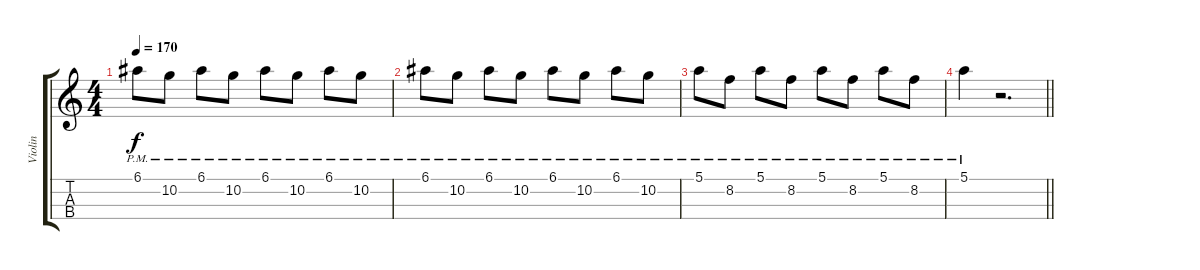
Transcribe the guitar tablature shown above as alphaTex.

\track ("Violin" "Violin") {instrument violin}
\staff {score tabs}
\tuning (E5 A4 D4 G3) {hide}
\ts (4 4)
\tempo 170
\clef g2
\ks c
6.1{pm}.8{dy f} 10.2{pm}.8 6.1{pm}.8 10.2{pm}.8 6.1{pm}.8 10.2{pm}.8 6.1{pm}.8 10.2{pm}.8 |
6.1{pm}.8 10.2{pm}.8 6.1{pm}.8 10.2{pm}.8 6.1{pm}.8 10.2{pm}.8 6.1{pm}.8 10.2{pm}.8 |
5.1{pm}.8 8.2{pm}.8 5.1{pm}.8 8.2{pm}.8 5.1{pm}.8 8.2{pm}.8 5.1{pm}.8 8.2{pm}.8 |
\barLineRight lightlight
5.1{pm}.4 r.2{d}
